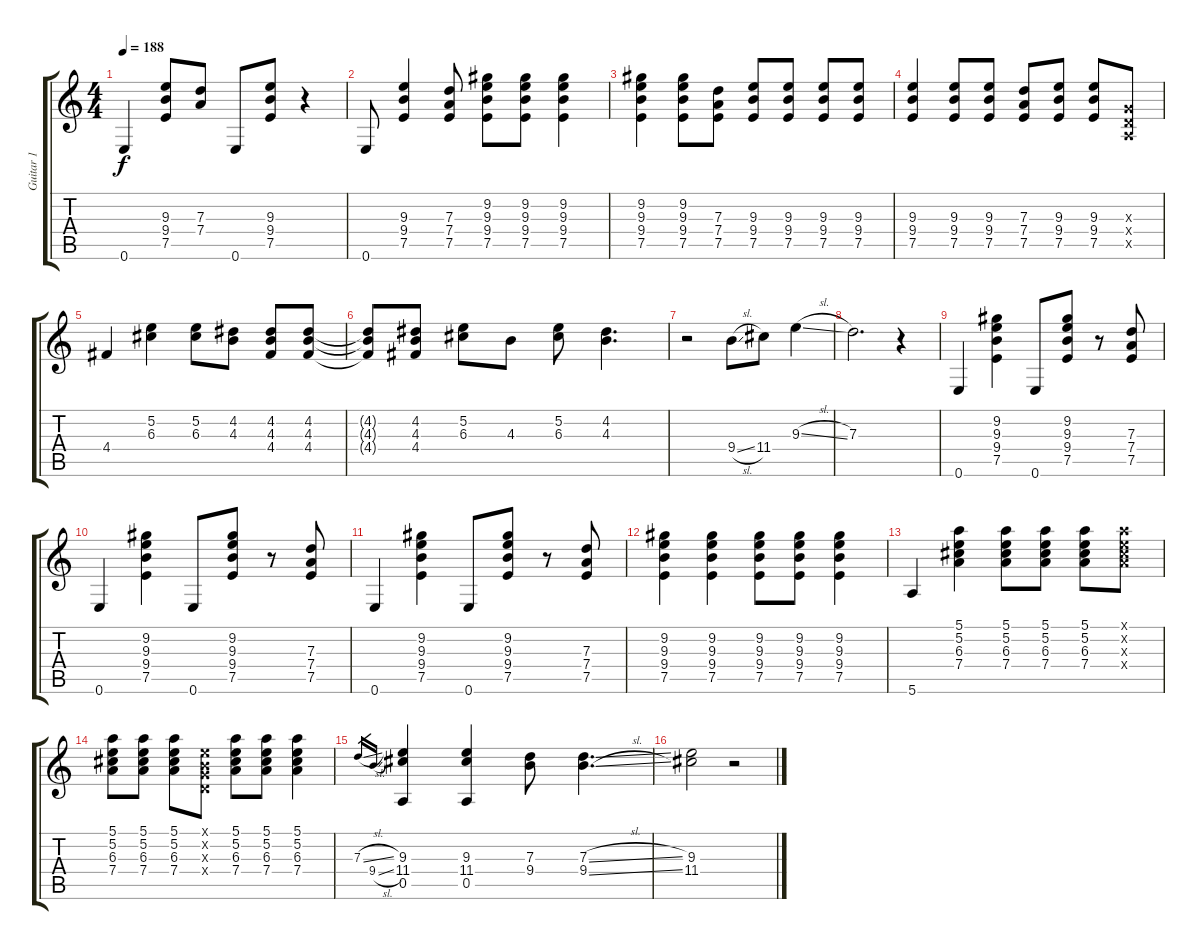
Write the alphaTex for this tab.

\track ("Guitar 1" "Guitar 1") {instrument electricguitarclean}
\staff {score tabs}
\tuning (E4 B3 G3 D3 A2 E2) {hide}
\ts (4 4)
\tempo 188
\clef g2
\ks c
0.6.4{dy f} (9.3 9.4 7.5).8 (7.3 7.4).8 0.6.8 (9.3 9.4 7.5).8 r.4 |
0.6.8 (9.3 9.4 7.5).4 (7.3 7.4 7.5).8 (9.2 9.3 9.4 7.5).8 (9.2 9.3 9.4 7.5).8 (9.2 9.3 9.4 7.5).4 |
(9.2 9.3 9.4 7.5).4 (9.2 9.3 9.4 7.5).8 (7.3 7.4 7.5).8 (9.3 9.4 7.5).8 (9.3 9.4 7.5).8 (9.3 9.4 7.5).8 (9.3 9.4 7.5).8 |
(9.3 9.4 7.5).4 (9.3 9.4 7.5).8 (9.3 9.4 7.5).8 (7.3 7.4 7.5).8 (9.3 9.4 7.5).8 (9.3 9.4 7.5).8 (0.3{x} 0.4{x} 0.5{x}).8 |
4.4.4 (5.2 6.3).4 (5.2 6.3).8 (4.2 4.3).8 (4.2 4.3 4.4).8 (4.2 4.3 4.4).8 |
(4.2{t} 4.3{t} 4.4{t}).8 (4.2 4.3 4.4).8 (5.2 6.3).8 4.3.8 (5.2 6.3).8 (4.2 4.3).4{d} |
r.2{instrument electricguitarclean} 9.4{sl}.8 11.4.8 9.3{sl}.4 |
7.3.2{d} r.4{instrument electricguitarclean} |
0.6.4 (9.2 9.3 9.4 7.5).4 0.6.8 (9.2 9.3 9.4 7.5).8 r.8 (7.3 7.4 7.5).8 |
0.6.4 (9.2 9.3 9.4 7.5).4 0.6.8 (9.2 9.3 9.4 7.5).8 r.8 (7.3 7.4 7.5).8 |
0.6.4 (9.2 9.3 9.4 7.5).4 0.6.8 (9.2 9.3 9.4 7.5).8 r.8 (7.3 7.4 7.5).8 |
(9.2 9.3 9.4 7.5).4 (9.2 9.3 9.4 7.5).4 (9.2 9.3 9.4 7.5).8 (9.2 9.3 9.4 7.5).8 (9.2 9.3 9.4 7.5).4 |
5.6.4 (5.1 5.2 6.3 7.4).4 (5.1 5.2 6.3 7.4).8 (5.1 5.2 6.3 7.4).8 (5.1 5.2 6.3 7.4).8 (5.1{x} 5.2{x} 6.3{x} 7.4{x}).8 |
(5.1 5.2 6.3 7.4).8 (5.1 5.2 6.3 7.4).8 (5.1 5.2 6.3 7.4).8 (0.1{x} 0.2{x} 0.3{x} 0.4{x}).8 (5.1 5.2 6.3 7.4).8 (5.1 5.2 6.3 7.4).8 (5.1 5.2 6.3 7.4).4 |
7.3{sl}.16{gr} 9.4{sl}.16{gr} (9.3 11.4 0.5).4 (9.3 11.4 0.5).4 (7.3 9.4).8 (7.3{sl} 9.4{sl}).4{d} |
(9.3 11.4).2 r.2
